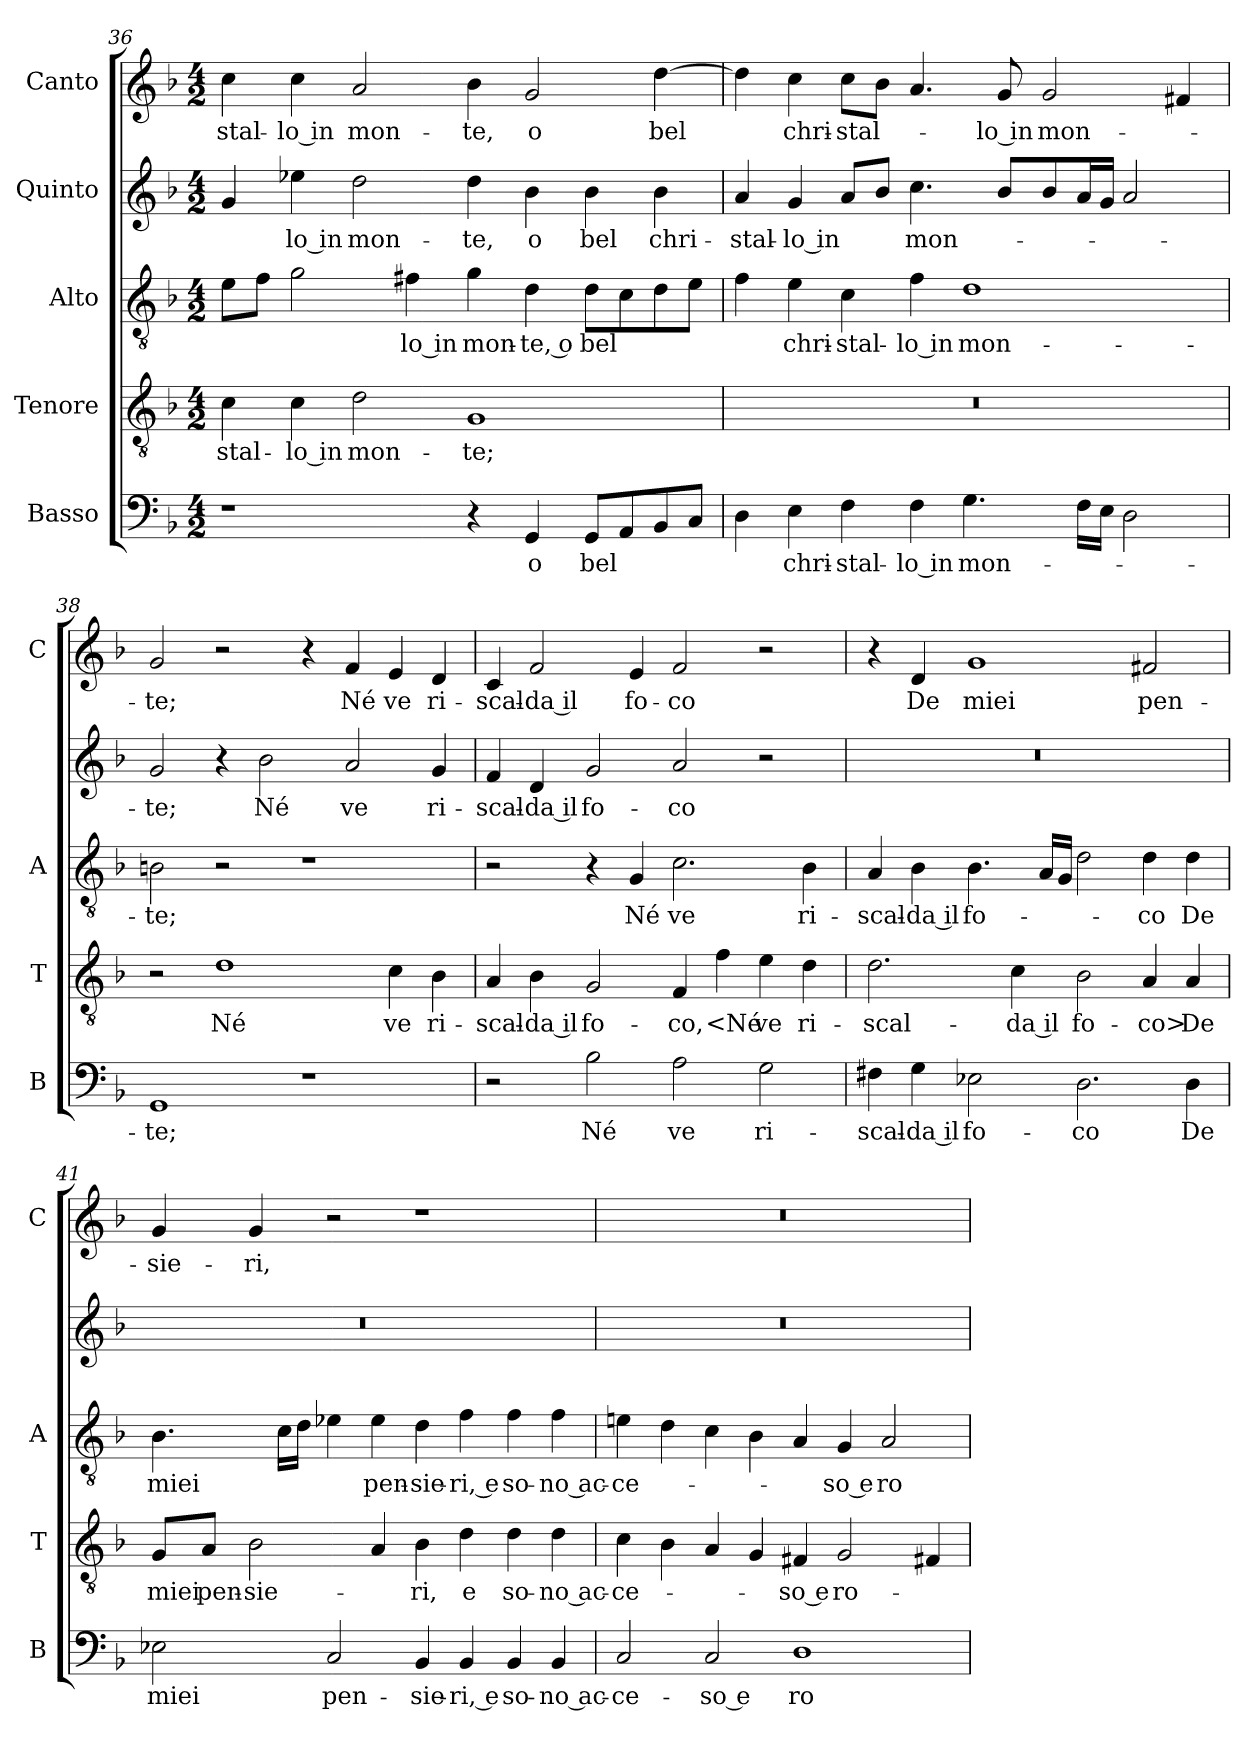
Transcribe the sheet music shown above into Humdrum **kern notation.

**kern	**text	**kern	**text	**kern	**text	**kern	**text	**kern	**text
*part5	*part5	*part4	*part4	*part3	*part3	*part2	*part2	*part1	*part1
*staff5	*staff5	*staff4	*staff4	*staff3	*staff3	*staff2	*staff2	*staff1	*staff1
*I"Basso	*	*I"Tenore	*	*I"Alto	*	*I"Quinto	*	*I"Canto	*
*I'B	*	*I'T	*	*I'A	*	*	*	*I'C	*
*clefF4	*	*clefGv2	*	*clefGv2	*	*clefG2	*	*clefG2	*
*k[b-]	*	*k[b-]	*	*k[b-]	*	*k[b-]	*	*k[b-]	*
*M4/2	*	*M4/2	*	*M4/2	*	*M4/2	*	*M4/2	*
=36	=36	=36	=36	=36	=36	=36	=36	=36	=36
1r	.	4c	-stal-	8eL	.	4g	.	4cc	-stal-
.	.	.	.	8fJ	.	.	.	.	.
.	.	4c	-lo in	2g	.	4ee-X	-lo in	4cc	-lo in
.	.	2d	mon-	.	.	2dd	mon-	2a	mon-
.	.	.	.	4f#X	-lo in	.	.	.	.
4r	.	1G	-te;	4g	mon-	4dd	-te,	4b-	-te,
4GG	o	.	.	4d	-te, o	4b-	o	2g	o
8GGL	bel	.	.	8dL	bel	4b-	bel	.	.
8AA	.	.	.	8c	.	.	.	.	.
8BB-	.	.	.	8d	.	4b-	chri-	[4dd	bel
8CJ	.	.	.	8eJ	.	.	.	.	.
=37	=37	=37	=37	=37	=37	=37	=37	=37	=37
4D	.	0r	.	4f	.	4a	-stal-	4dd]	.
4E	chri-	.	.	4e	chri-	4g	-lo in	4cc	chri-
4F	-stal-	.	.	4c	-stal-	8aL	.	8ccL	-stal-
.	.	.	.	.	.	8b-J	.	8b-J	.
4F	-lo in	.	.	4f	-lo in	4.cc	mon-	4.a	.
4.G	mon-	.	.	1d	mon-	.	.	.	.
.	.	.	.	.	.	8b-L	.	8g	-lo in
.	.	.	.	.	.	8b-	.	2g	mon-
16FLL	.	.	.	.	.	16aL	.	.	.
16EJJ	.	.	.	.	.	16gJJ	.	.	.
2D	.	.	.	.	.	2a	.	.	.
.	.	.	.	.	.	.	.	4f#X	.
=38	=38	=38	=38	=38	=38	=38	=38	=38	=38
1GG	-te;	2r	.	2Bn	-te;	2g	-te;	2g	-te;
.	.	1d	Né	2r	.	4r	.	2r	.
.	.	.	.	.	.	2b-	Né	.	.
1r	.	.	.	1r	.	.	.	4r	.
.	.	.	.	.	.	2a	ve	4f	Né
.	.	4c	ve	.	.	.	.	4e	ve
.	.	4B-	ri-	.	.	4g	ri-	4d	ri-
=39	=39	=39	=39	=39	=39	=39	=39	=39	=39
2r	.	4A	-scal-	2r	.	4f	-scal-	4c	-scal-
.	.	4B-	-da il	.	.	4d	-da il	2f	-da il
2B-	Né	2G	fo-	4r	.	2g	fo-	.	.
.	.	.	.	4G	Né	.	.	4e	fo-
2A	ve	4F	-co,	2.c	ve	2a	-co	2f	-co
.	.	4f	<Né	.	.	.	.	.	.
2G	ri-	4e	ve	.	.	2r	.	2r	.
.	.	4d	ri-	4B-	ri-	.	.	.	.
=40	=40	=40	=40	=40	=40	=40	=40	=40	=40
4F#X	-scal-	2.d	-scal-	4A	-scal-	0r	.	4r	.
4G	-da il	.	.	4B-	-da il	.	.	4d	De
2E-X	fo-	.	.	4.B-	fo-	.	.	1g	miei
.	.	4c	-da il	.	.	.	.	.	.
.	.	.	.	16ALL	.	.	.	.	.
.	.	.	.	16GJJ	.	.	.	.	.
2.D	-co	2B-	fo-	2d	.	.	.	.	.
.	.	4A	-co>	4d	-co	.	.	2f#X	pen-
4D	De	4A	De	4d	De	.	.	.	.
=41	=41	=41	=41	=41	=41	=41	=41	=41	=41
2E-X	miei	8G/L	miei	4.B-	miei	0r	.	4g	-sie-
.	.	8A/J	pen-	.	.	.	.	.	.
.	.	2B-	-sie-	.	.	.	.	4g	-ri,
.	.	.	.	16cLL	.	.	.	.	.
.	.	.	.	16dJJ	.	.	.	.	.
2C	pen-	.	.	4e-X	.	.	.	2r	.
.	.	4A	.	4e-	pen-	.	.	.	.
4BB-	-sie-	4B-	-ri,	4d	-sie-	.	.	1r	.
4BB-	-ri, e	4d	e	4f	-ri, e	.	.	.	.
4BB-	so-	4d	so-	4f	so-	.	.	.	.
4BB-	-no ac-	4d	-no ac-	4f	-no ac-	.	.	.	.
=42	=42	=42	=42	=42	=42	=42	=42	=42	=42
2C	-ce-	4c	-ce-	4en	-ce-	0r	.	0r	.
.	.	4B-	.	4d	.	.	.	.	.
2C	-so e	4A	.	4c	.	.	.	.	.
.	.	4G	.	4B-	.	.	.	.	.
1D	ro-	4F#X	-so e	4A	.	.	.	.	.
.	.	2G	ro-	4G	-so e	.	.	.	.
.	.	.	.	2A	ro-	.	.	.	.
.	.	4F#X	.	.	.	.	.	.	.
=	=	=	=	=	=	=	=	=	=
*-	*-	*-	*-	*-	*-	*-	*-	*-	*-
